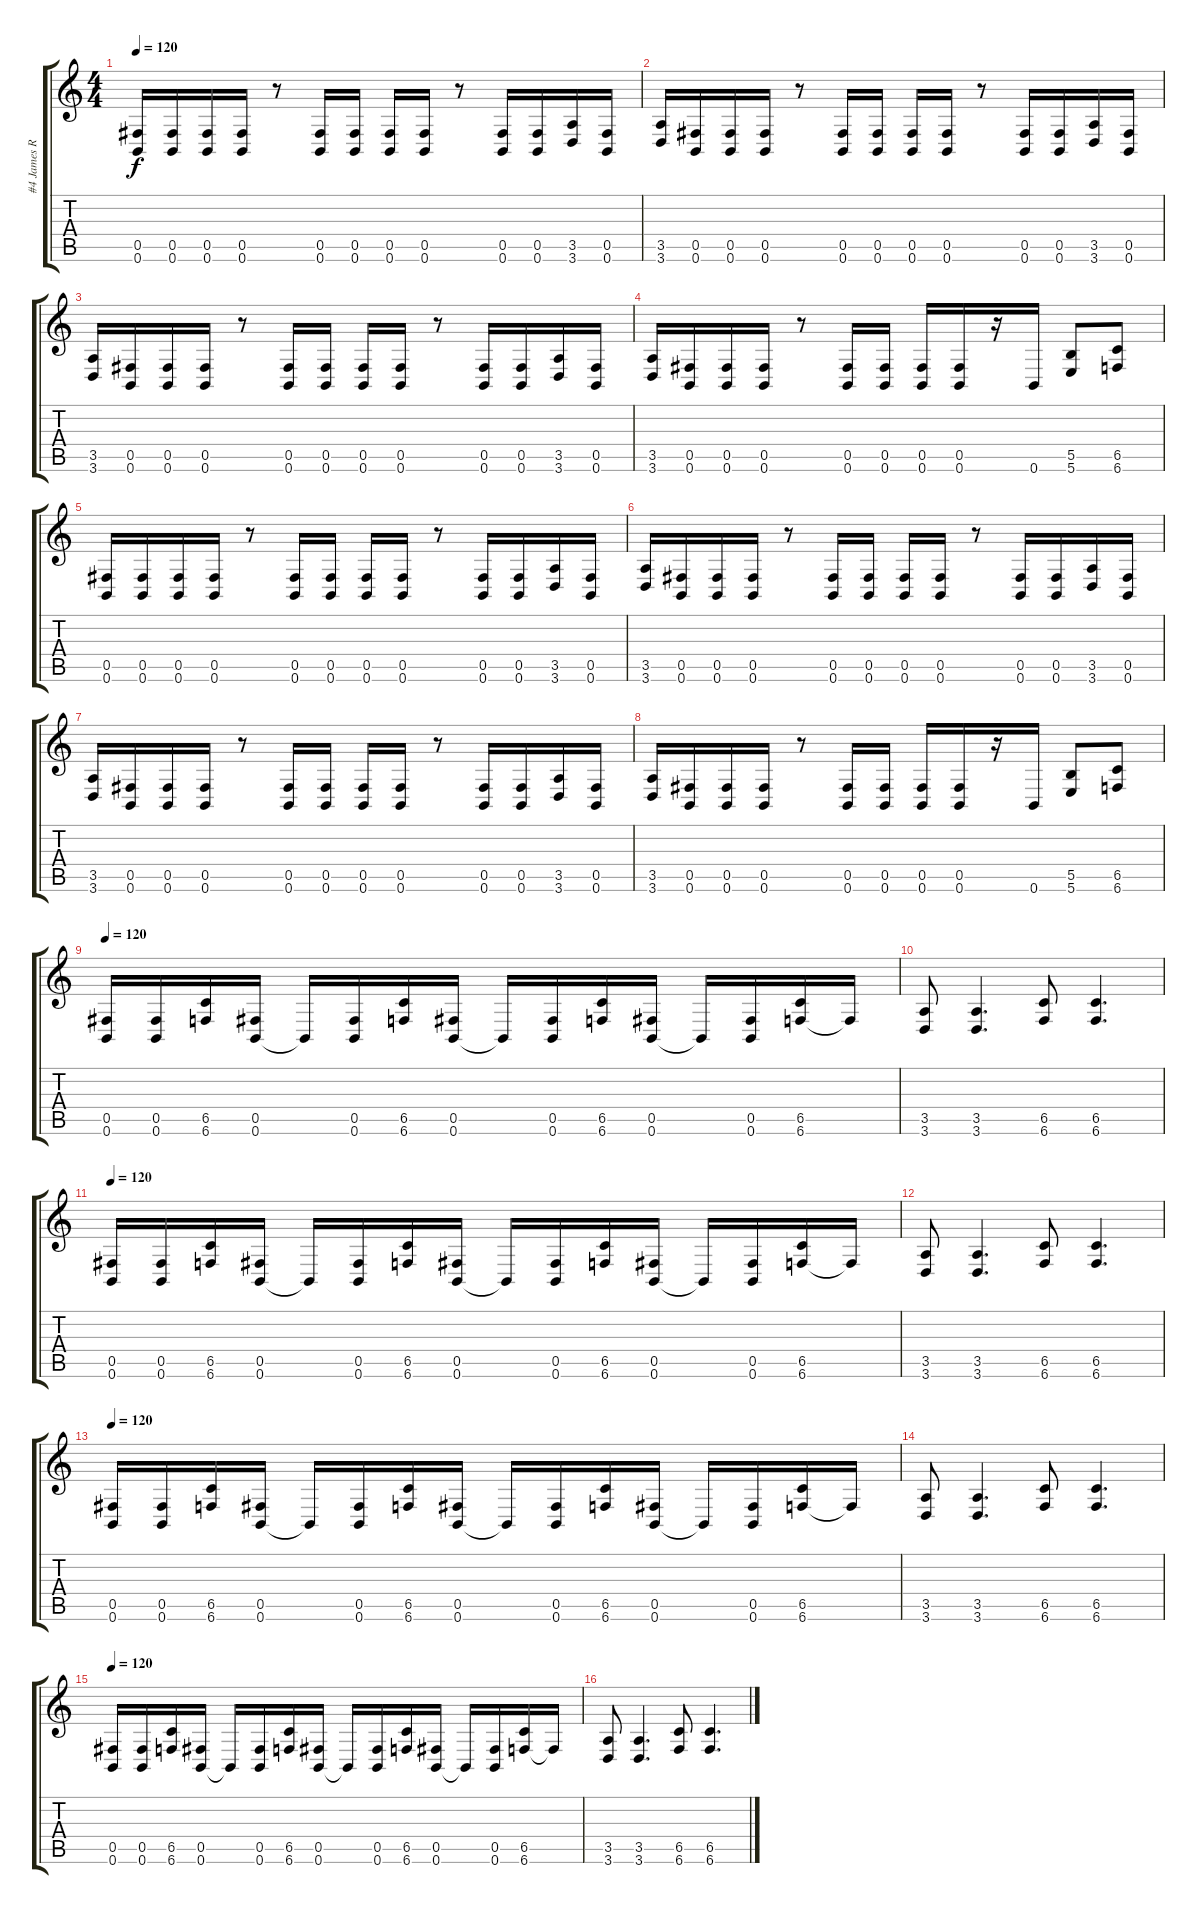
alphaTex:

\track ("#4 James Root" "#4 James R") {instrument distortionguitar}
\staff {score tabs}
\tuning (Db4 Ab3 E3 B2 Gb2 B1) {hide}
\ts (4 4)
\tempo 120
\clef g2
\ks c
(0.5 0.6).16{dy f} (0.5 0.6).16 (0.5 0.6).16 (0.5 0.6).16 r.8 (0.5 0.6).16 (0.5 0.6).16 (0.5 0.6).16 (0.5 0.6).16 r.8 (0.5 0.6).16 (0.5 0.6).16 (3.5 3.6).16 (0.5 0.6).16 |
(3.5 3.6).16 (0.5 0.6).16 (0.5 0.6).16 (0.5 0.6).16 r.8 (0.5 0.6).16 (0.5 0.6).16 (0.5 0.6).16 (0.5 0.6).16 r.8 (0.5 0.6).16 (0.5 0.6).16 (3.5 3.6).16 (0.5 0.6).16 |
(3.5 3.6).16 (0.5 0.6).16 (0.5 0.6).16 (0.5 0.6).16 r.8 (0.5 0.6).16 (0.5 0.6).16 (0.5 0.6).16 (0.5 0.6).16 r.8 (0.5 0.6).16 (0.5 0.6).16 (3.5 3.6).16 (0.5 0.6).16 |
(3.5 3.6).16 (0.5 0.6).16 (0.5 0.6).16 (0.5 0.6).16 r.8 (0.5 0.6).16 (0.5 0.6).16 (0.5 0.6).16 (0.5 0.6).16 r.16 0.6.16 (5.5 5.6).8 (6.5 6.6).8 |
(0.5 0.6).16 (0.5 0.6).16 (0.5 0.6).16 (0.5 0.6).16 r.8 (0.5 0.6).16 (0.5 0.6).16 (0.5 0.6).16 (0.5 0.6).16 r.8 (0.5 0.6).16 (0.5 0.6).16 (3.5 3.6).16 (0.5 0.6).16 |
(3.5 3.6).16 (0.5 0.6).16 (0.5 0.6).16 (0.5 0.6).16 r.8 (0.5 0.6).16 (0.5 0.6).16 (0.5 0.6).16 (0.5 0.6).16 r.8 (0.5 0.6).16 (0.5 0.6).16 (3.5 3.6).16 (0.5 0.6).16 |
(3.5 3.6).16 (0.5 0.6).16 (0.5 0.6).16 (0.5 0.6).16 r.8 (0.5 0.6).16 (0.5 0.6).16 (0.5 0.6).16 (0.5 0.6).16 r.8 (0.5 0.6).16 (0.5 0.6).16 (3.5 3.6).16 (0.5 0.6).16 |
(3.5 3.6).16 (0.5 0.6).16 (0.5 0.6).16 (0.5 0.6).16 r.8 (0.5 0.6).16 (0.5 0.6).16 (0.5 0.6).16 (0.5 0.6).16 r.16 0.6.16 (5.5 5.6).8 (6.5 6.6).8 |
\tempo 120
(0.5 0.6).16 (0.5 0.6).16 (6.5 6.6).16 (0.5 0.6).16 0.6{t}.16 (0.5 0.6).16 (6.5 6.6).16 (0.5 0.6).16 0.6{t}.16 (0.5 0.6).16 (6.5 6.6).16 (0.5 0.6).16 0.6{t}.16 (0.5 0.6).16 (6.5 6.6).16 6.6{t}.16 |
(3.5 3.6).8 (3.5 3.6).4{d} (6.5 6.6).8 (6.5 6.6).4{d} |
\tempo 120
(0.5 0.6).16 (0.5 0.6).16 (6.5 6.6).16 (0.5 0.6).16 0.6{t}.16 (0.5 0.6).16 (6.5 6.6).16 (0.5 0.6).16 0.6{t}.16 (0.5 0.6).16 (6.5 6.6).16 (0.5 0.6).16 0.6{t}.16 (0.5 0.6).16 (6.5 6.6).16 6.6{t}.16 |
(3.5 3.6).8 (3.5 3.6).4{d} (6.5 6.6).8 (6.5 6.6).4{d} |
\tempo 120
(0.5 0.6).16 (0.5 0.6).16 (6.5 6.6).16 (0.5 0.6).16 0.6{t}.16 (0.5 0.6).16 (6.5 6.6).16 (0.5 0.6).16 0.6{t}.16 (0.5 0.6).16 (6.5 6.6).16 (0.5 0.6).16 0.6{t}.16 (0.5 0.6).16 (6.5 6.6).16 6.6{t}.16 |
(3.5 3.6).8 (3.5 3.6).4{d} (6.5 6.6).8 (6.5 6.6).4{d} |
\tempo 120
(0.5 0.6).16 (0.5 0.6).16 (6.5 6.6).16 (0.5 0.6).16 0.6{t}.16 (0.5 0.6).16 (6.5 6.6).16 (0.5 0.6).16 0.6{t}.16 (0.5 0.6).16 (6.5 6.6).16 (0.5 0.6).16 0.6{t}.16 (0.5 0.6).16 (6.5 6.6).16 6.6{t}.16 |
(3.5 3.6).8 (3.5 3.6).4{d} (6.5 6.6).8 (6.5 6.6).4{d}
